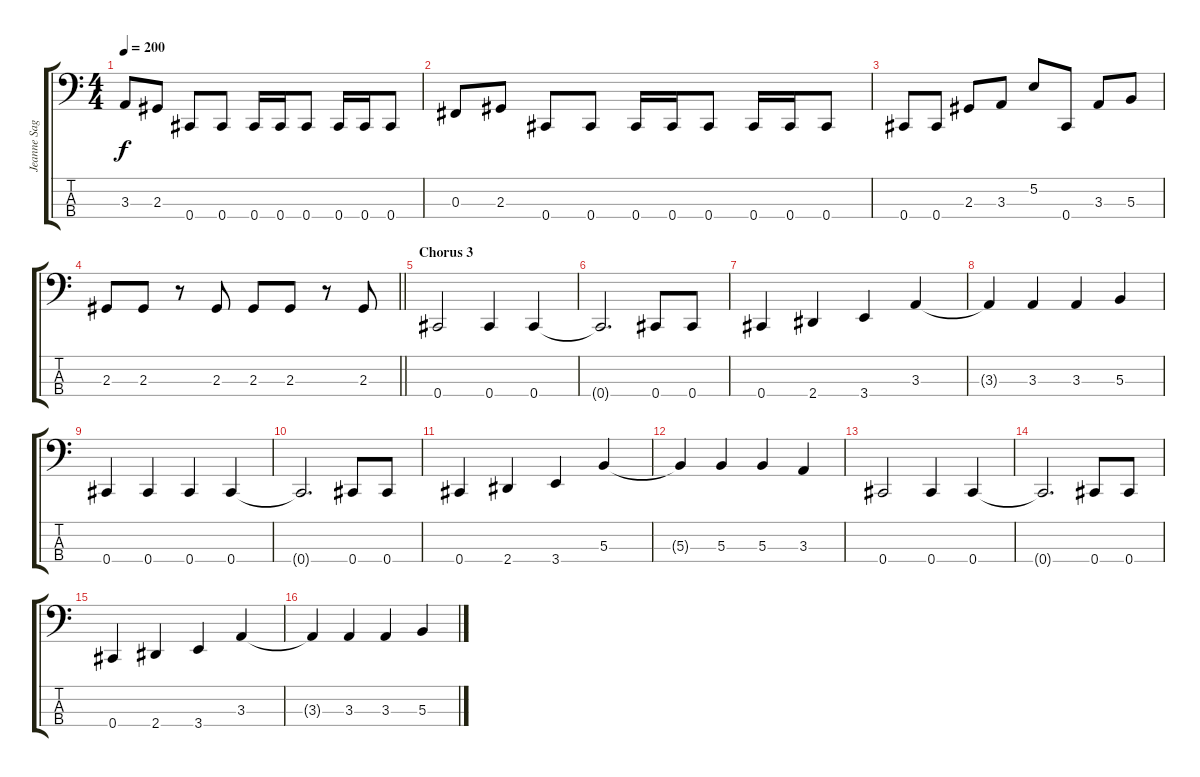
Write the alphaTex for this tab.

\track ("Jeanne Sagan" "Jeanne Sag") {instrument electricbasspick}
\staff {score tabs}
\tuning (E2 B1 Gb1 Db1) {hide}
\ts (4 4)
\tempo 200
\clef f4
\ks c
3.3.8{dy f} 2.3.8 0.4.8 0.4.8 0.4.16 0.4.16 0.4.8 0.4.16 0.4.16 0.4.8 |
0.3.8 2.3.8 0.4.8 0.4.8 0.4.16 0.4.16 0.4.8 0.4.16 0.4.16 0.4.8 |
0.4.8 0.4.8 2.3.8 3.3.8 5.2.8 0.4.8 3.3.8 5.3.8 |
\barLineRight lightlight
2.3.8 2.3.8 r.8 2.3.8 2.3.8 2.3.8 r.8 2.3.8 |
\section ("" "Chorus 3")
0.4.2 0.4.4 0.4.4 |
0.4{t}.2{d} 0.4.8 0.4.8 |
0.4.4 2.4.4 3.4.4 3.3.4 |
3.3{t}.4 3.3.4 3.3.4 5.3.4 |
0.4.4 0.4.4 0.4.4 0.4.4 |
0.4{t}.2{d} 0.4.8 0.4.8 |
0.4.4 2.4.4 3.4.4 5.3.4 |
5.3{t}.4 5.3.4 5.3.4 3.3.4 |
0.4.2 0.4.4 0.4.4 |
0.4{t}.2{d} 0.4.8 0.4.8 |
0.4.4 2.4.4 3.4.4 3.3.4 |
3.3{t}.4 3.3.4 3.3.4 5.3.4
